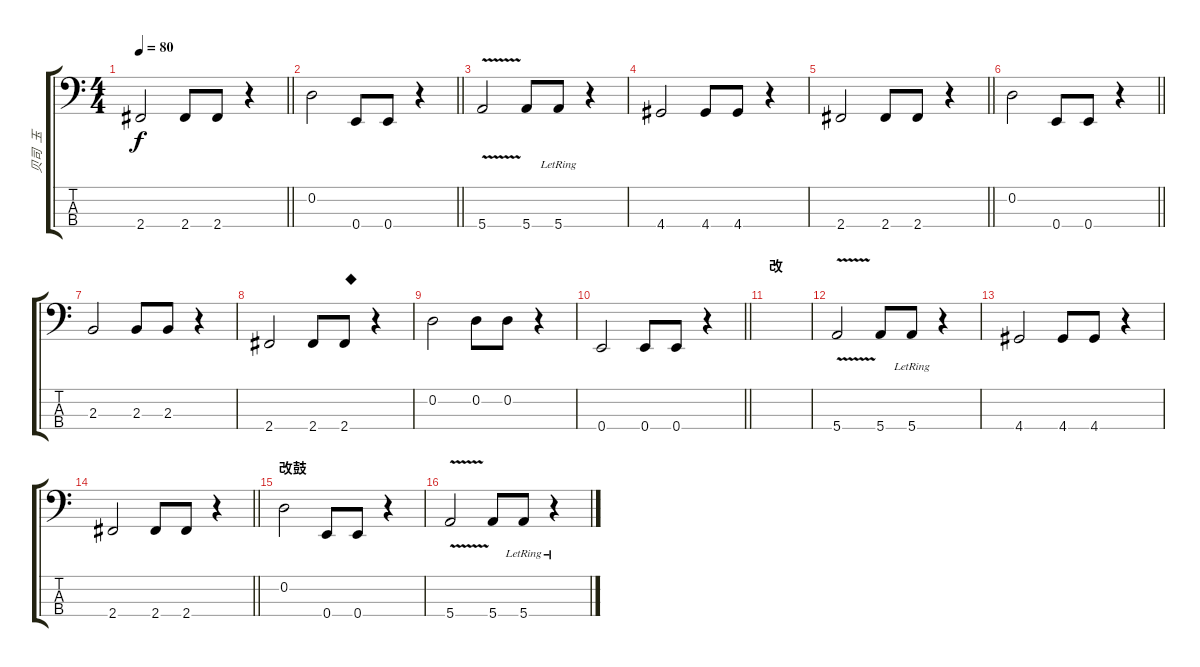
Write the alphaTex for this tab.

\track ("贝司  玉" "贝司  玉") {instrument electricbassfinger}
\staff {score tabs}
\tuning (G2 D2 A1 E1) {hide}
\ts (4 4)
\tempo 80
\clef f4
\barLineRight lightlight
\ks c
2.4.2{dy f} 2.4.8 2.4.8 r.4 |
\barLineRight lightlight
0.2.2 0.4.8 0.4.8 r.4 |
5.4{v}.2 5.4.8 5.4{lr}.8 r.4 |
4.4.2 4.4.8 4.4.8 r.4 |
\barLineRight lightlight
2.4.2 2.4.8 2.4.8 r.4 |
\barLineRight lightlight
0.2.2 0.4.8 0.4.8 r.4 |
2.3.2 2.3.8 2.3.8 r.4 |
2.4.2 2.4.8 2.4.8{txt "◆"} r.4 |
0.2.2 0.2.8 0.2.8 r.4 |
\barLineRight lightlight
0.4.2 0.4.8 0.4.8 r.4 |
\section ("" "改")
|
5.4{v}.2 5.4.8 5.4{lr}.8 r.4 |
4.4.2 4.4.8 4.4.8 r.4 |
\barLineRight lightlight
2.4.2 2.4.8 2.4.8 r.4 |
\section ("" "改鼓")
0.2.2 0.4.8 0.4.8 r.4 |
5.4{v}.2 5.4.8 5.4{lr}.8 r.4
